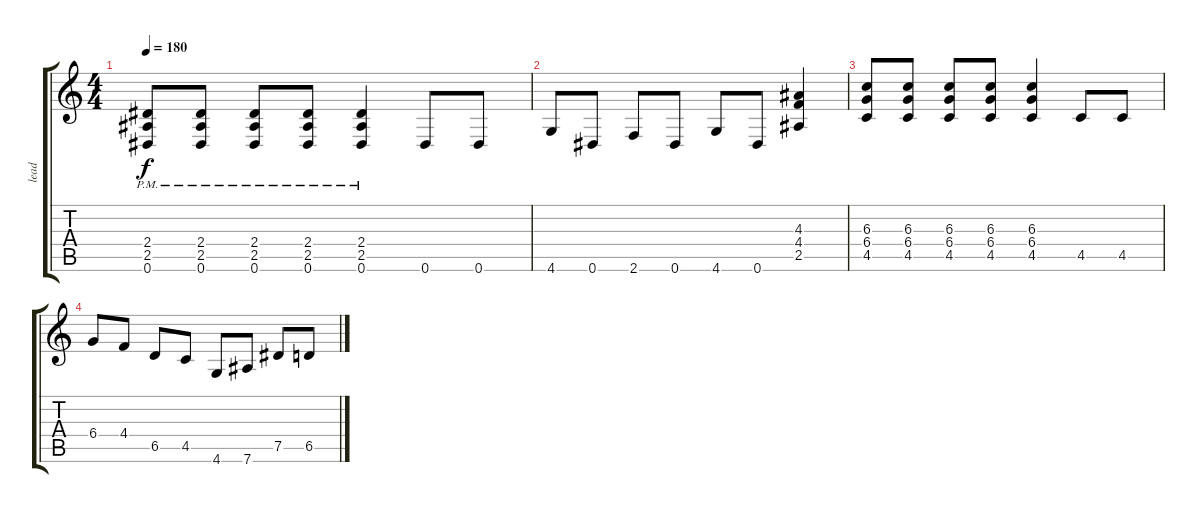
\track ("lead" "lead") {instrument distortionguitar}
\staff {score tabs}
\tuning (Eb4 Bb3 Gb3 Db3 Ab2 Eb2) {hide}
\ts (4 4)
\tempo 180
\clef g2
\ks c
(2.4 2.5 0.6{pm}).8{dy f} (2.4 2.5 0.6{pm}).8 (2.4 2.5 0.6{pm}).8 (2.4 2.5 0.6{pm}).8 (2.4 2.5 0.6{pm}).4 0.6.8 0.6.8 |
4.6.8 0.6.8 2.6.8 0.6.8 4.6.8 0.6.8 (4.3 4.4 2.5).4 |
(6.3 6.4 4.5).8 (6.3 6.4 4.5).8 (6.3 6.4 4.5).8 (6.3 6.4 4.5).8 (6.3 6.4 4.5).4 4.5.8 4.5.8 |
6.4.8 4.4.8 6.5.8 4.5.8 4.6.8 7.6.8 7.5.8 6.5.8
